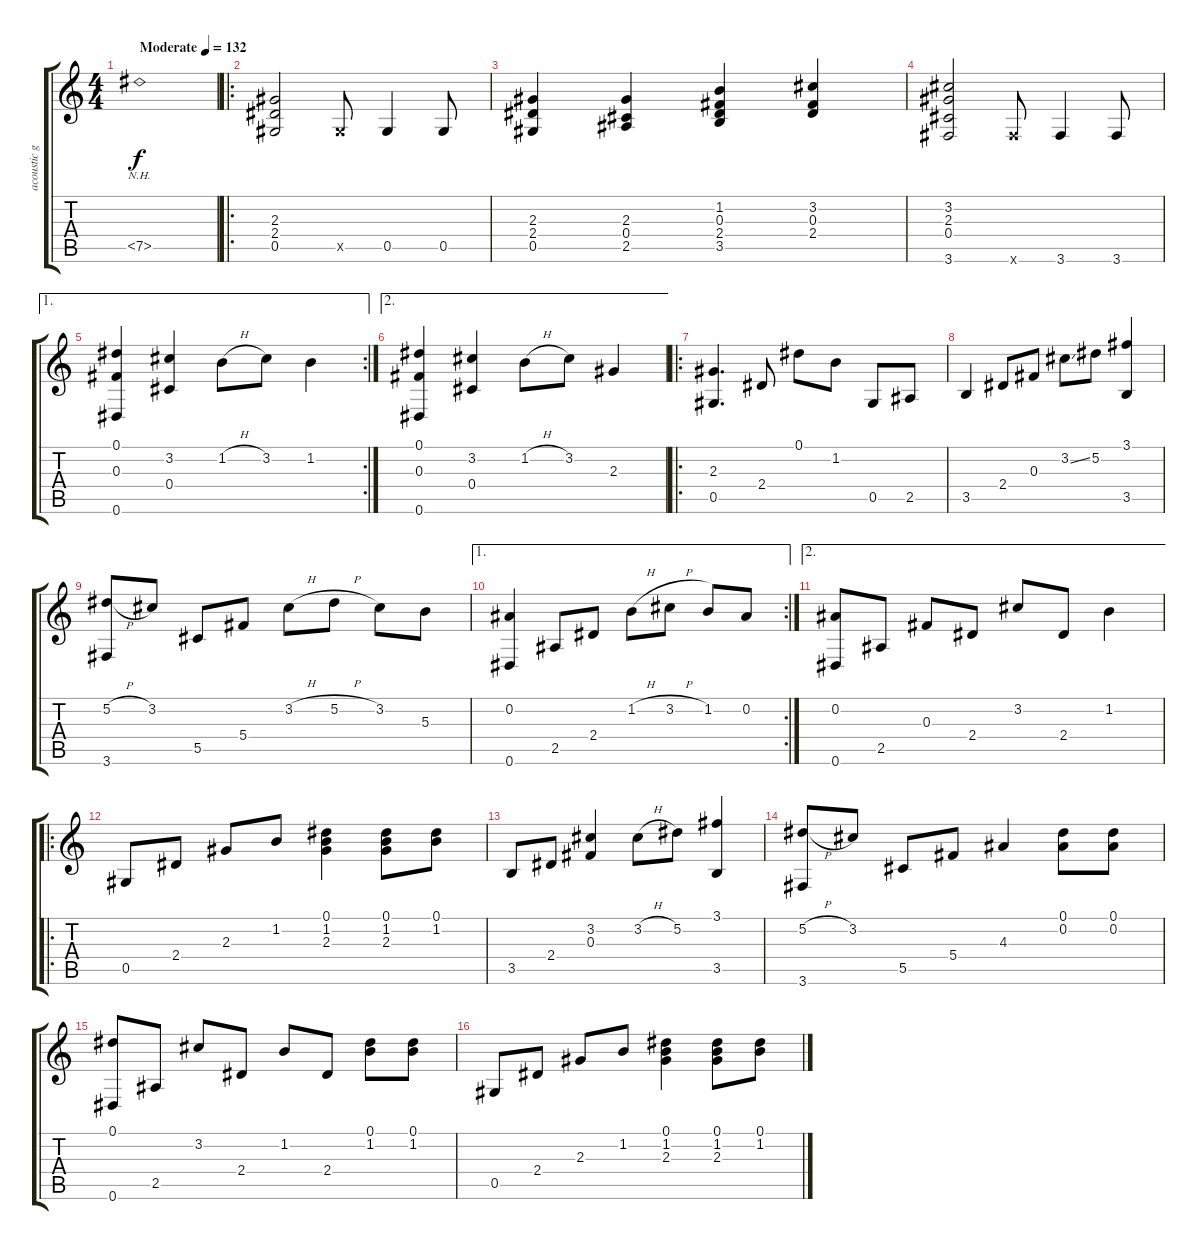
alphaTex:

\track ("acoustic guitar, tune down half-step: D#" "acoustic g") {instrument acousticguitarsteel}
\staff {score tabs}
\tuning (Eb4 Bb3 Gb3 Db3 Ab2 Eb2) {hide}
\ts (4 4)
\tempo (132 "Moderate")
\clef g2
\ks c
7.5{nh}.1{dy f instrument acousticguitarsteel} |
\ro
(2.3 2.4 0.5).2 0.5{x}.8 0.5.4 0.5.8 |
(2.3 2.4 0.5).4 (2.3 0.4 2.5).4 (1.2 0.3 2.4 3.5).4 (3.2 0.3 2.4).4 |
(3.2 2.3 0.4 3.6).2 3.6{x}.8 3.6.4 3.6.8 |
\ae 1
\rc 2
(0.1 0.3 0.6).4 (3.2 0.4).4 1.2{h}.8 3.2.8 1.2.4 |
\ae 2
(0.1 0.3 0.6).4 (3.2 0.4).4 1.2{h}.8 3.2.8 2.3.4 |
\ro
(2.3 0.5).4{d} 2.4.8 0.1.8 1.2.8 0.5.8 2.5.8 |
3.5.4 2.4.8 0.3.8 3.2{ss}.8 5.2.8 (3.1 3.5).4 |
(5.2{h} 3.6).8 3.2.8 5.5.8 5.4.8 3.2{h}.8 5.2{h}.8 3.2.8 5.3.8 |
\ae 1
\rc 2
(0.2 0.6).4 2.5.8 2.4.8 1.2{h}.8 3.2{h}.8 1.2.8 0.2.8 |
\ae 2
(0.2 0.6).8 2.5.8 0.3.8 2.4.8 3.2.8 2.4.8 1.2.4 |
\ro
0.5.8 2.4.8 2.3.8 1.2.8 (0.1 1.2 2.3).4 (0.1 1.2 2.3).8 (0.1 1.2).8 |
3.5.8 2.4.8 (3.2 0.3).4 3.2{h}.8 5.2.8 (3.1 3.5).4 |
(5.2{h} 3.6).8 3.2.8 5.5.8 5.4.8 4.3.4 (0.1 0.2).8 (0.1 0.2).8 |
(0.1 0.6).8 2.5.8 3.2.8 2.4.8 1.2.8 2.4.8 (0.1 1.2).8 (0.1 1.2).8 |
0.5.8 2.4.8 2.3.8 1.2.8 (0.1 1.2 2.3).4 (0.1 1.2 2.3).8 (0.1 1.2).8
